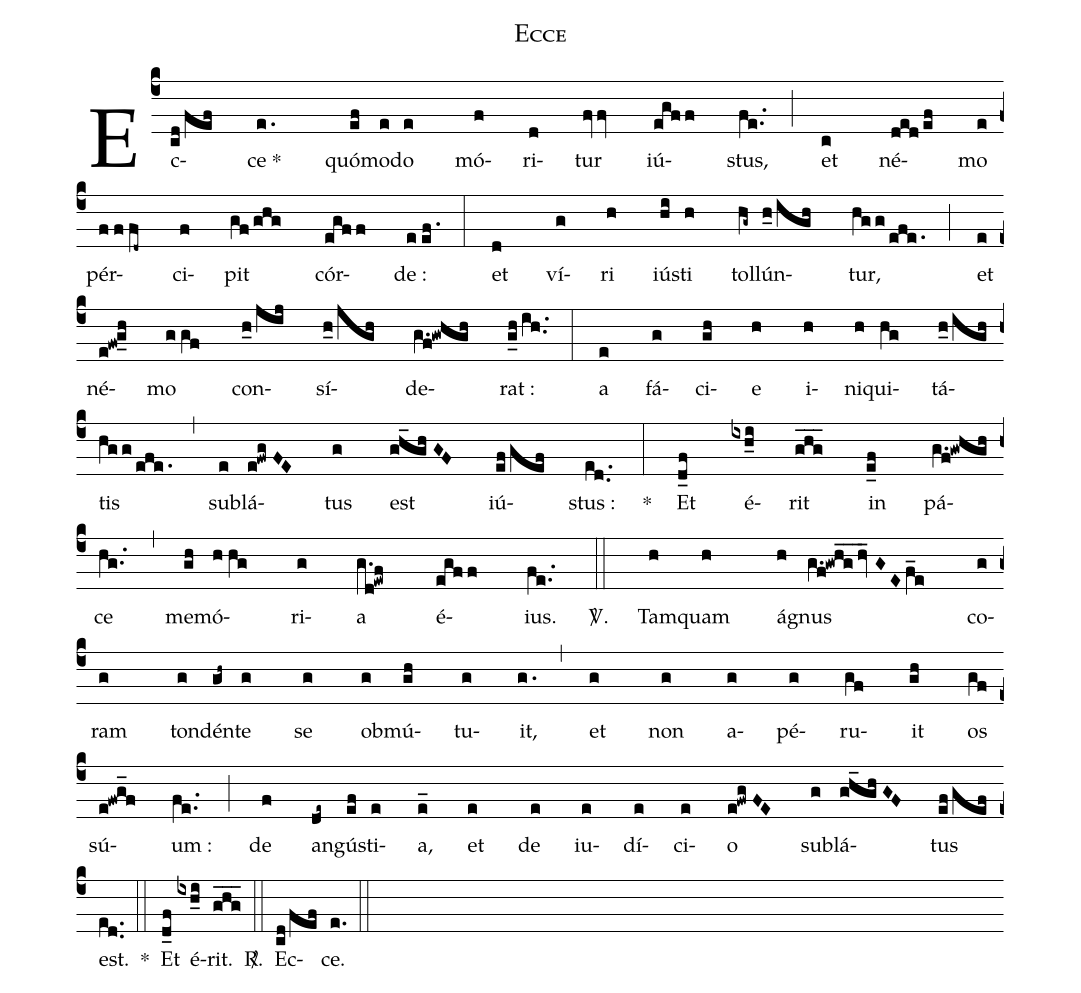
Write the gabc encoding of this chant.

name: Ecce;
%%
(c4)

Ec(cd/fef)ce *(e.) quó(ef)mo(e)do(e) mó(f)ri(d)tur(fvfv) iú(egff)stus,(fe..) (;)
et(c) né(ded/ef)mo(ez) pér(fffd~)ci(f)pit(gf/ghg) cór(egff)de~:(eef.) (:)
et(d) ví(g)ri(h) iú(hi)sti(h) tol(hg~)lún(h_0/igh)tur,(hgg/efe.) (;)
et(ez) né(e!fw!g_0h)mo(ggf) con(h_0/jij)sí(h_0/jgh)de(g.f!gwhgh)rat~:(g_0h/ih..) (:)
a(e) fá(g)ci(gh)e(h) i(h)ni(h)qui(hg)tá(h_0/ighz)tis(hgg/efe.) (,)
sub(e)lá(e!fwgFE)tus(g) est(gh_ghGF) iú(ef/gef)stus~:(ed..) *(:)
Et(d_0f) é(ixh_0i)rit(g_h_g_) in(e_0f) pá(g.f!gwhghz)ce(hg..) (,)
me(gh)mó(hhg)ri(g)a(g.d!ewf) é(egff)ius.(fe..) <sp>V/</sp>.(::)

Tam(h)quam(h) á(h)gnus(g.f!gwh_g_/hv_GEf_e) co(gz)ram(g) ton(g)dén(gh~)te(g) se(g) ob(g)mú(gh)tu(g)it,(g.) (,)
et(g) non(g) a(g)pé(g)ru(gf)it(gh) os(gfz) sú(e!fwg_f)um~:(fe..) (;)
de(f) an(de~)gú(ef)sti(e)a,(e_) et(e) de(e) iu(e)dí(e)ci(e)o(e!fwgFE) sub(g)lá(gh_ghGF)tus(ef/gefz) est.(ed..) *(::)
Et(d_0f) é(ixh_0i)rit.(g_h_g_) <sp>R/</sp>.(::) Ec(cd/fef)ce.(e.) (::)
